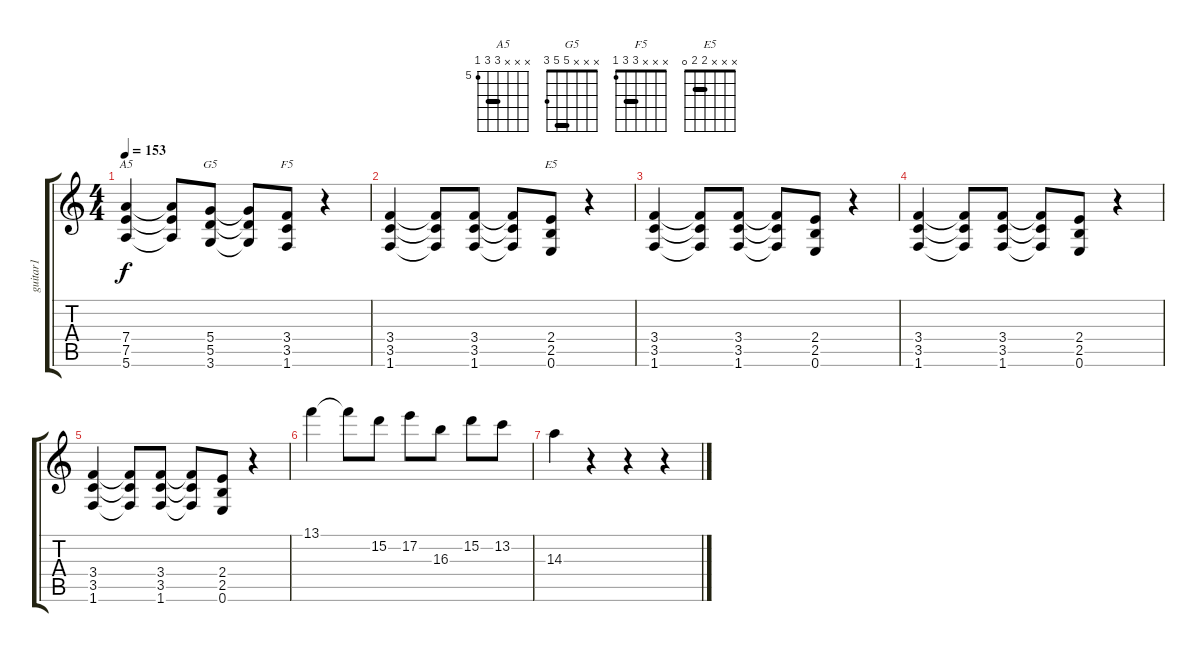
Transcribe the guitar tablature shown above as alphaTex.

\track ("guitar1" "guitar1") {instrument overdrivenguitar}
\staff {score tabs}
\tuning (E4 B3 G3 D3 A2 E2) {hide}
\chord ("A5" x x x 7 7 5) {firstfret 5 barre 7}
\chord ("G5" x x x 5 5 3) {barre 5}
\chord ("F5" x x x 3 3 1) {barre 3}
\chord ("E5" x x x 2 2 0) {barre 2}
\ts (4 4)
\tempo 153
\clef g2
\ks c
(7.4 7.5 5.6).4{ch "A5" dy f} (7.4{t} 7.5{t} 5.6{t}).8 (5.4 5.5 3.6).8{ch "G5"} (5.4{t} 5.5{t} 3.6{t}).8 (3.4 3.5 1.6).8{ch "F5"} r.4 |
(3.4 3.5 1.6).4 (3.4{t} 3.5{t} 1.6{t}).8 (3.4 3.5 1.6).8 (3.4{t} 3.5{t} 1.6{t}).8 (2.4 2.5 0.6).8{ch "E5"} r.4 |
(3.4 3.5 1.6).4 (3.4{t} 3.5{t} 1.6{t}).8 (3.4 3.5 1.6).8 (3.4{t} 3.5{t} 1.6{t}).8 (2.4 2.5 0.6).8 r.4 |
(3.4 3.5 1.6).4 (3.4{t} 3.5{t} 1.6{t}).8 (3.4 3.5 1.6).8 (3.4{t} 3.5{t} 1.6{t}).8 (2.4 2.5 0.6).8 r.4 |
(3.4 3.5 1.6).4 (3.4{t} 3.5{t} 1.6{t}).8 (3.4 3.5 1.6).8 (3.4{t} 3.5{t} 1.6{t}).8 (2.4 2.5 0.6).8 r.4 |
\ks aminor
13.1.4 13.1{t}.8 15.2.8 17.2.8 16.3.8 15.2.8 13.2.8 |
14.3.4 r.4 r.4 r.4
